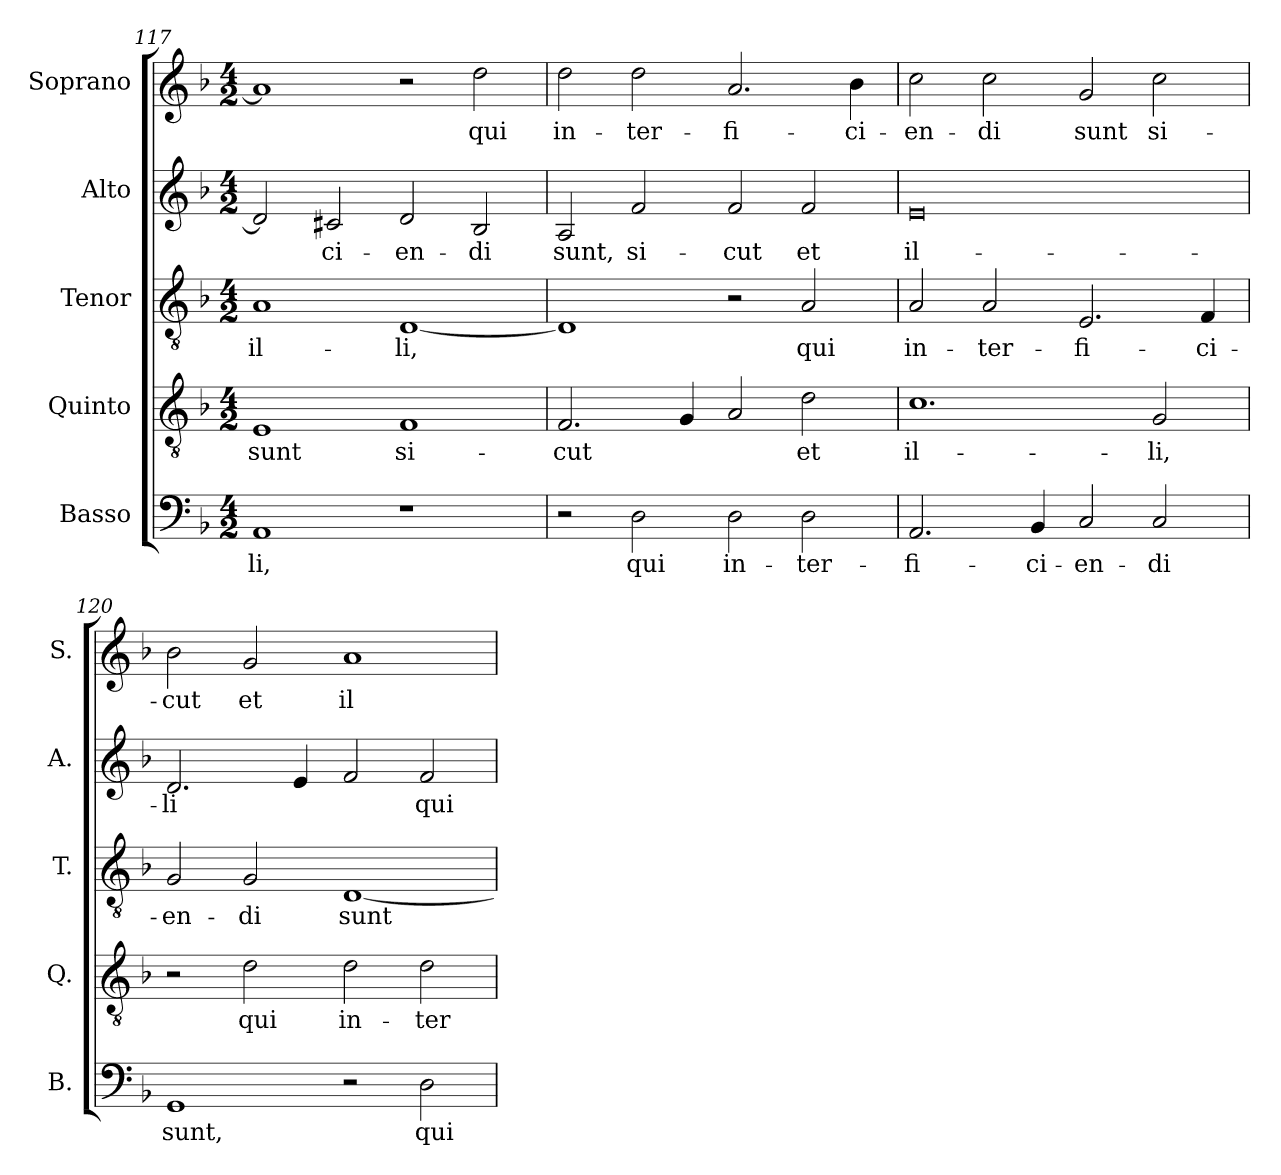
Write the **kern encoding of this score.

**kern	**text	**kern	**text	**kern	**text	**kern	**text	**kern	**text
*part5	*part5	*part4	*part4	*part3	*part3	*part2	*part2	*part1	*part1
*staff5	*staff5	*staff4	*staff4	*staff3	*staff3	*staff2	*staff2	*staff1	*staff1
*I"Basso	*	*I"Quinto	*	*I"Tenor	*	*I"Alto	*	*I"Soprano	*
*I'B.	*	*I'Q.	*	*I'T.	*	*I'A.	*	*I'S.	*
*clefF4	*	*clefGv2	*	*clefGv2	*	*clefG2	*	*clefG2	*
*	*	*ITrd7c12	*	*ITrd7c12	*	*	*	*	*
*k[b-]	*	*k[b-]	*	*k[b-]	*	*k[b-]	*	*k[b-]	*
*F:	*	*F:	*	*F:	*	*F:	*	*F:	*
*M4/2	*	*M4/2	*	*M4/2	*	*M4/2	*	*M4/2	*
=117	=117	=117	=117	=117	=117	=117	=117	=117	=117
!	!LO:LY:b:color=#000000	!	!	!	!	!	!	!	!
!	!	!	!LO:LY:b:color=#000000	!	!	!	!	!	!
!	!	!	!	!	!LO:LY:b:color=#000000	!	!	!	!
1AAi	-li,	1EEi	sunt	1AAi	il-	2di/]	.	1ai]	.
!	!	!	!	!	!	!	!LO:LY:b:color=#000000	!	!
.	.	.	.	.	.	2c#Xi/	-ci-	.	.
!	!	!	!LO:LY:b:color=#000000	!	!	!	!	!	!
!	!	!	!	!	!LO:LY:b:color=#000000	!	!	!	!
!	!	!	!	!	!	!	!LO:LY:b:color=#000000	!	!
1r	.	1FFi	si-	[1DDi	-li,	2di/	-en-	2r	.
!	!	!	!	!	!	!	!LO:LY:b:color=#000000	!	!
!	!	!	!	!	!	!	!	!	!LO:LY:b:color=#000000
.	.	.	.	.	.	2B-i/	-di	2ddi\	qui
=118	=118	=118	=118	=118	=118	=118	=118	=118	=118
!	!	!	!LO:LY:b:color=#000000	!	!	!	!	!	!
!	!	!	!	!	!	!	!LO:LY:b:color=#000000	!	!
!	!	!	!	!	!	!	!	!	!LO:LY:b:color=#000000
2r	.	2.FFi/	-cut	1DDi]	.	2Ai/	sunt,	2ddi\	in-
!	!LO:LY:b:color=#000000	!	!	!	!	!	!	!	!
!	!	!	!	!	!	!	!LO:LY:b:color=#000000	!	!
!	!	!	!	!	!	!	!	!	!LO:LY:b:color=#000000
2Di\	qui	.	.	.	.	2fi/	si-	2ddi\	-ter-
.	.	4GGi/	.	.	.	.	.	.	.
!	!LO:LY:b:color=#000000	!	!	!	!	!	!	!	!
!	!	!	!	!	!	!	!LO:LY:b:color=#000000	!	!
!	!	!	!	!	!	!	!	!	!LO:LY:b:color=#000000
2Di\	in-	2AAi/	.	2r	.	2fi/	-cut	2.ai/	-fi-
!	!LO:LY:b:color=#000000	!	!	!	!	!	!	!	!
!	!	!	!LO:LY:b:color=#000000	!	!	!	!	!	!
!	!	!	!	!	!LO:LY:b:color=#000000	!	!	!	!
!	!	!	!	!	!	!	!LO:LY:b:color=#000000	!	!
2Di\	-ter-	2Di\	et	2AAi/	qui	2fi/	et	.	.
!	!	!	!	!	!	!	!	!	!LO:LY:b:color=#000000
.	.	.	.	.	.	.	.	4b-i\	-ci-
!!LO:LB:g=z
=119	=119	=119	=119	=119	=119	=119	=119	=119	=119
!	!LO:LY:b:color=#000000	!	!	!	!	!	!	!	!
!	!	!	!LO:LY:b:color=#000000	!	!	!	!	!	!
!	!	!	!	!	!LO:LY:b:color=#000000	!	!	!	!
!	!	!	!	!	!	!	!LO:LY:b:color=#000000	!	!
!	!	!	!	!	!	!	!	!	!LO:LY:b:color=#000000
2.AAi/	-fi-	1.Ci	il-	2AAi/	in-	0ei	il-	2cci\	-en-
!	!	!	!	!	!LO:LY:b:color=#000000	!	!	!	!
!	!	!	!	!	!	!	!	!	!LO:LY:b:color=#000000
.	.	.	.	2AAi/	-ter-	.	.	2cci\	-di
!	!LO:LY:b:color=#000000	!	!	!	!	!	!	!	!
4BB-i/	-ci-	.	.	.	.	.	.	.	.
!	!LO:LY:b:color=#000000	!	!	!	!	!	!	!	!
!	!	!	!	!	!LO:LY:b:color=#000000	!	!	!	!
!	!	!	!	!	!	!	!	!	!LO:LY:b:color=#000000
2Ci/	-en-	.	.	2.EEi/	-fi-	.	.	2gi/	sunt
!	!LO:LY:b:color=#000000	!	!	!	!	!	!	!	!
!	!	!	!LO:LY:b:color=#000000	!	!	!	!	!	!
!	!	!	!	!	!	!	!	!	!LO:LY:b:color=#000000
2Ci/	-di	2GGi/	-li,	.	.	.	.	2cci\	si-
!	!	!	!	!	!LO:LY:b:color=#000000	!	!	!	!
.	.	.	.	4FFi/	-ci-	.	.	.	.
=120	=120	=120	=120	=120	=120	=120	=120	=120	=120
!	!LO:LY:b:color=#000000	!	!	!	!	!	!	!	!
!	!	!	!	!	!LO:LY:b:color=#000000	!	!	!	!
!	!	!	!	!	!	!	!LO:LY:b:color=#000000	!	!
!	!	!	!	!	!	!	!	!	!LO:LY:b:color=#000000
1GGi	sunt,	2r	.	2GGi/	-en-	2.di/	-li	2b-i\	-cut
!	!	!	!LO:LY:b:color=#000000	!	!	!	!	!	!
!	!	!	!	!	!LO:LY:b:color=#000000	!	!	!	!
!	!	!	!	!	!	!	!	!	!LO:LY:b:color=#000000
.	.	2Di\	qui	2GGi/	-di	.	.	2gi/	et
.	.	.	.	.	.	4ei/	.	.	.
!	!	!	!LO:LY:b:color=#000000	!	!	!	!	!	!
!	!	!	!	!	!LO:LY:b:color=#000000	!	!	!	!
!	!	!	!	!	!	!	!	!	!LO:LY:b:color=#000000
2r	.	2Di\	in-	[1DDi	sunt	2fi/	.	1ai	il-
!	!LO:LY:b:color=#000000	!	!	!	!	!	!	!	!
!	!	!	!LO:LY:b:color=#000000	!	!	!	!	!	!
!	!	!	!	!	!	!	!LO:LY:b:color=#000000	!	!
2Di\	qui	2Di\	-ter-	.	.	2fi/	qui	.	.
=	=	=	=	=	=	=	=	=	=
*-	*-	*-	*-	*-	*-	*-	*-	*-	*-
